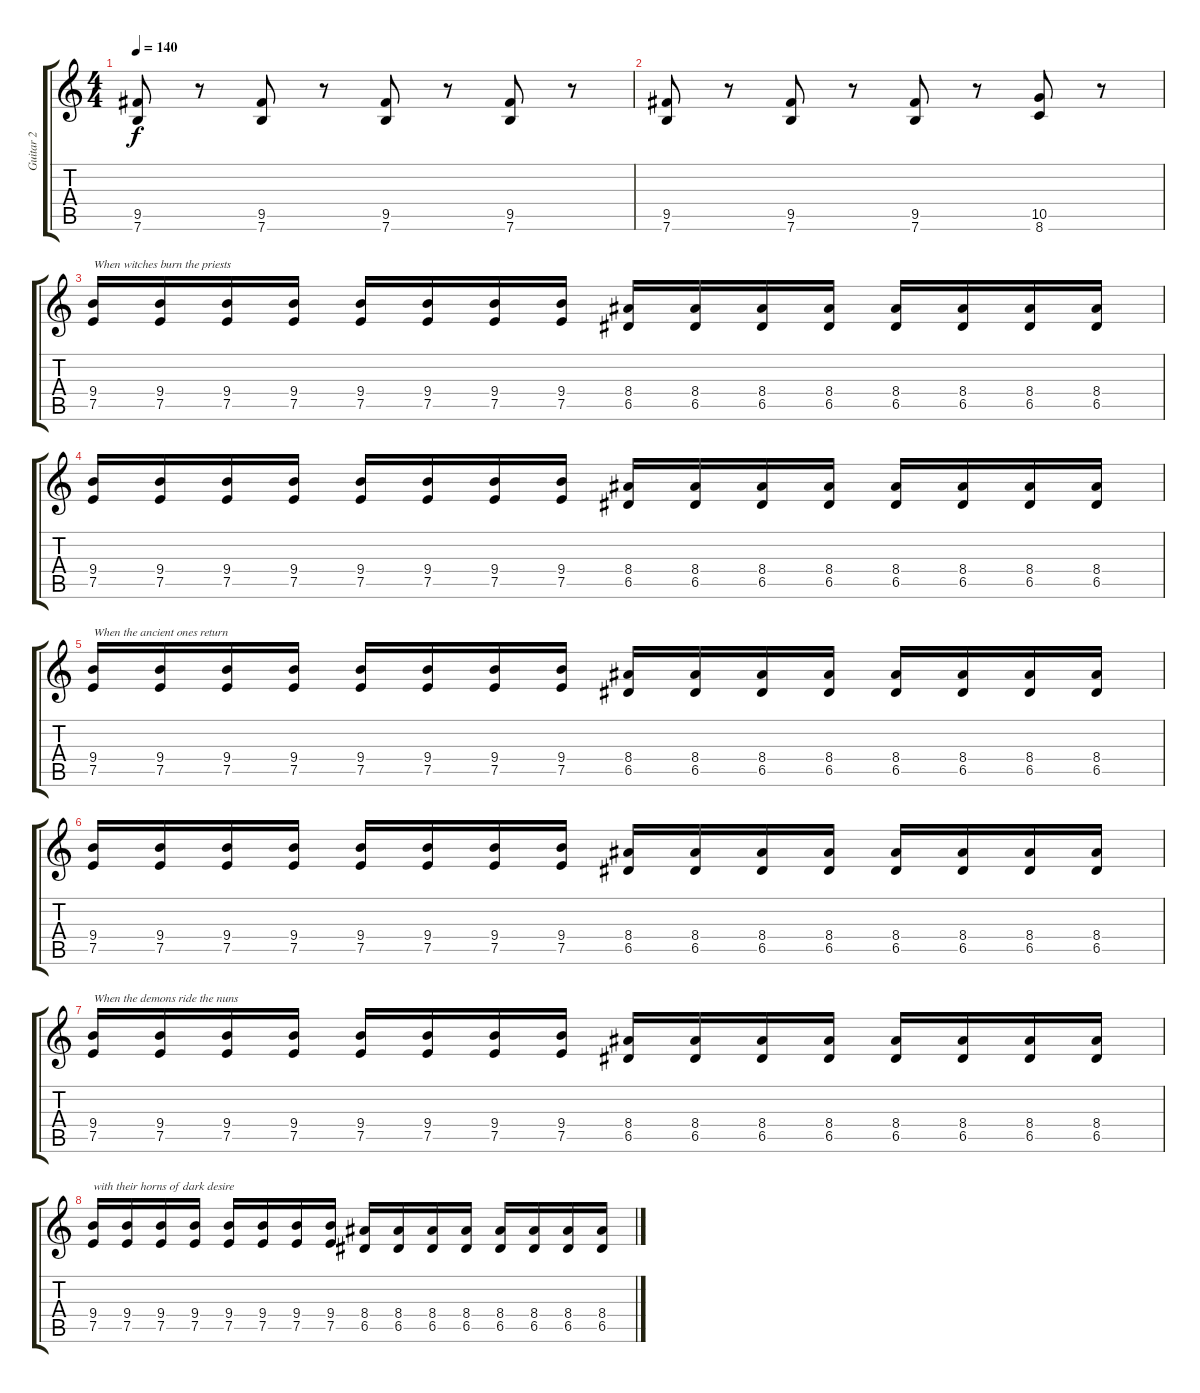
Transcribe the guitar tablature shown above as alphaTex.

\track ("Guitar 2" "Guitar 2") {instrument distortionguitar}
\staff {score tabs}
\tuning (E4 B3 G3 D3 A2 E2) {hide}
\ts (4 4)
\tempo 140
\clef g2
\ks c
(9.5 7.6).8{dy f} r.8 (9.5 7.6).8 r.8 (9.5 7.6).8 r.8 (9.5 7.6).8 r.8 |
(9.5 7.6).8 r.8 (9.5 7.6).8 r.8 (9.5 7.6).8 r.8 (10.5 8.6).8 r.8 |
(9.4 7.5).16{txt "When witches burn the priests"} (9.4 7.5).16 (9.4 7.5).16 (9.4 7.5).16 (9.4 7.5).16 (9.4 7.5).16 (9.4 7.5).16 (9.4 7.5).16 (8.4 6.5).16 (8.4 6.5).16 (8.4 6.5).16 (8.4 6.5).16 (8.4 6.5).16 (8.4 6.5).16 (8.4 6.5).16 (8.4 6.5).16 |
(9.4 7.5).16 (9.4 7.5).16 (9.4 7.5).16 (9.4 7.5).16 (9.4 7.5).16 (9.4 7.5).16 (9.4 7.5).16 (9.4 7.5).16 (8.4 6.5).16 (8.4 6.5).16 (8.4 6.5).16 (8.4 6.5).16 (8.4 6.5).16 (8.4 6.5).16 (8.4 6.5).16 (8.4 6.5).16 |
(9.4 7.5).16{txt "When the ancient ones return"} (9.4 7.5).16 (9.4 7.5).16 (9.4 7.5).16 (9.4 7.5).16 (9.4 7.5).16 (9.4 7.5).16 (9.4 7.5).16 (8.4 6.5).16 (8.4 6.5).16 (8.4 6.5).16 (8.4 6.5).16 (8.4 6.5).16 (8.4 6.5).16 (8.4 6.5).16 (8.4 6.5).16 |
(9.4 7.5).16 (9.4 7.5).16 (9.4 7.5).16 (9.4 7.5).16 (9.4 7.5).16 (9.4 7.5).16 (9.4 7.5).16 (9.4 7.5).16 (8.4 6.5).16 (8.4 6.5).16 (8.4 6.5).16 (8.4 6.5).16 (8.4 6.5).16 (8.4 6.5).16 (8.4 6.5).16 (8.4 6.5).16 |
(9.4 7.5).16{txt "When the demons ride the nuns"} (9.4 7.5).16 (9.4 7.5).16 (9.4 7.5).16 (9.4 7.5).16 (9.4 7.5).16 (9.4 7.5).16 (9.4 7.5).16 (8.4 6.5).16 (8.4 6.5).16 (8.4 6.5).16 (8.4 6.5).16 (8.4 6.5).16 (8.4 6.5).16 (8.4 6.5).16 (8.4 6.5).16 |
(9.4 7.5).16{txt "with their horns of dark desire"} (9.4 7.5).16 (9.4 7.5).16 (9.4 7.5).16 (9.4 7.5).16 (9.4 7.5).16 (9.4 7.5).16 (9.4 7.5).16 (8.4 6.5).16 (8.4 6.5).16 (8.4 6.5).16 (8.4 6.5).16 (8.4 6.5).16 (8.4 6.5).16 (8.4 6.5).16 (8.4 6.5).16
